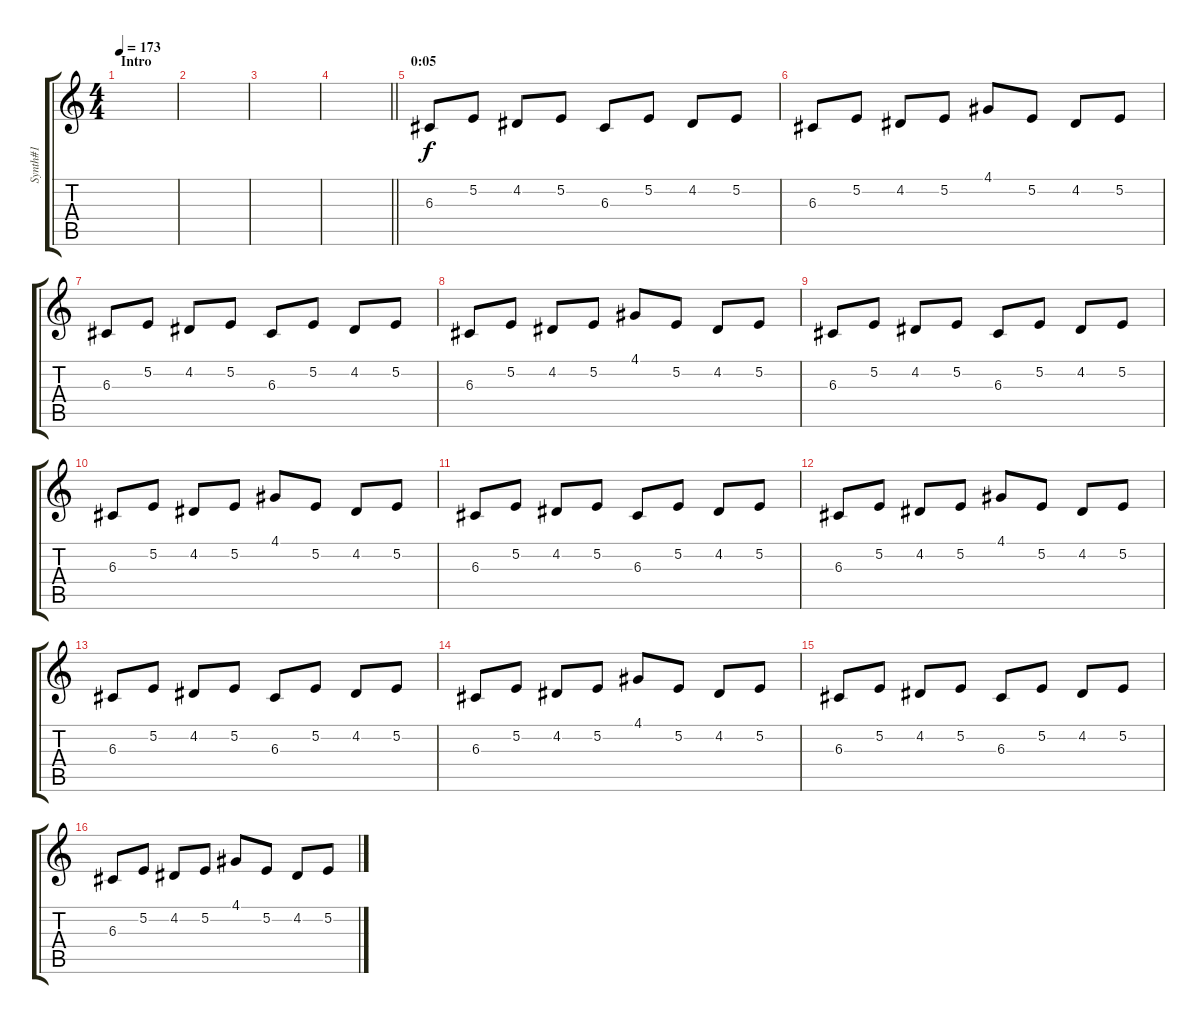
\track ("Synth#1" "Synth#1") {instrument lead6voice}
\staff {score tabs}
\tuning (E4 B3 G3 D3 A2 E2) {hide}
\ts (4 4)
\section ("" "Intro")
\tempo 173
\clef g2
\ks c
|
|
|
\barLineRight lightlight
|
\section ("" "0:05")
6.3.8 5.2.8 4.2.8 5.2.8 6.3.8 5.2.8 4.2.8 5.2.8 |
6.3.8 5.2.8 4.2.8 5.2.8 4.1.8 5.2.8 4.2.8 5.2.8 |
6.3.8 5.2.8 4.2.8 5.2.8 6.3.8 5.2.8 4.2.8 5.2.8 |
6.3.8 5.2.8 4.2.8 5.2.8 4.1.8 5.2.8 4.2.8 5.2.8 |
6.3.8 5.2.8 4.2.8 5.2.8 6.3.8 5.2.8 4.2.8 5.2.8 |
6.3.8 5.2.8 4.2.8 5.2.8 4.1.8 5.2.8 4.2.8 5.2.8 |
6.3.8 5.2.8 4.2.8 5.2.8 6.3.8 5.2.8 4.2.8 5.2.8 |
6.3.8 5.2.8 4.2.8 5.2.8 4.1.8 5.2.8 4.2.8 5.2.8 |
6.3.8 5.2.8 4.2.8 5.2.8 6.3.8 5.2.8 4.2.8 5.2.8 |
6.3.8 5.2.8 4.2.8 5.2.8 4.1.8 5.2.8 4.2.8 5.2.8 |
6.3.8 5.2.8 4.2.8 5.2.8 6.3.8 5.2.8 4.2.8 5.2.8 |
6.3.8 5.2.8 4.2.8 5.2.8 4.1.8 5.2.8 4.2.8 5.2.8
